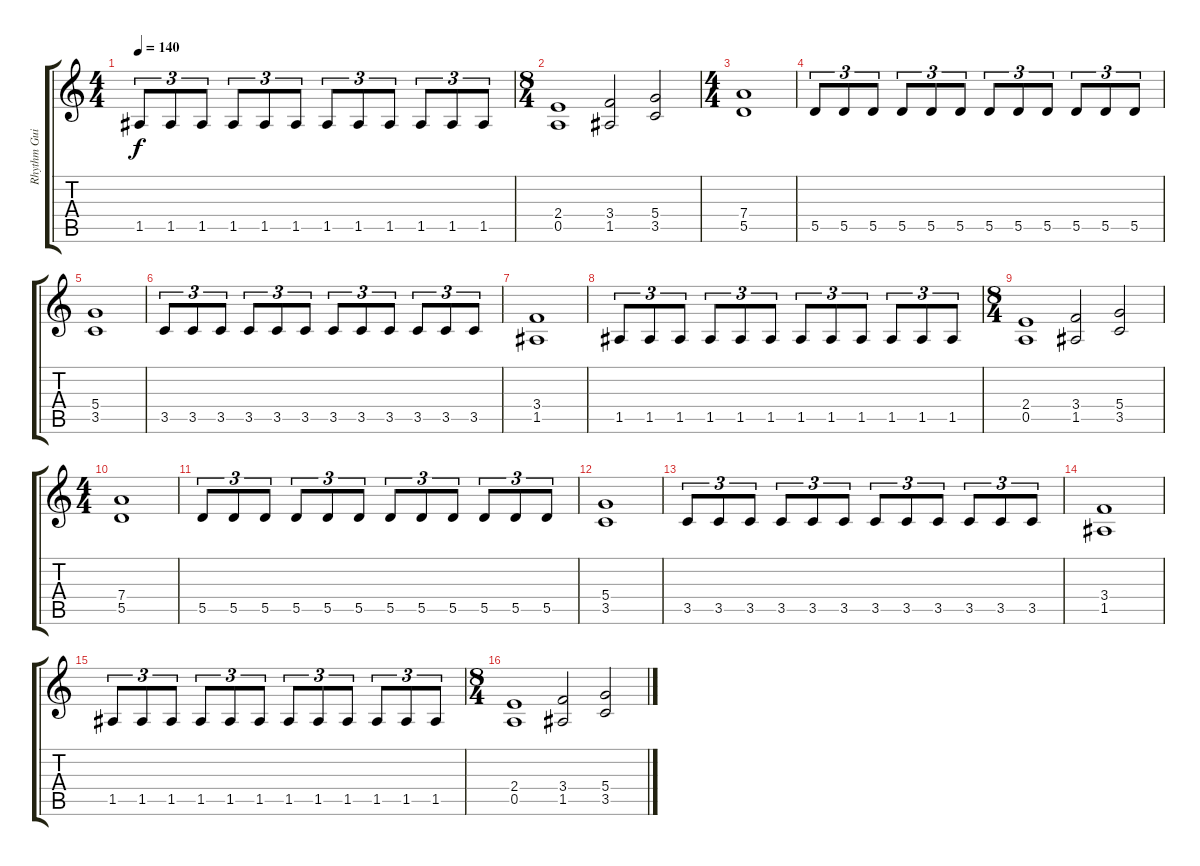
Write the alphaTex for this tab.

\track ("Rhythm Guitar" "Rhythm Gui") {instrument distortionguitar}
\staff {score tabs}
\tuning (E4 B3 G3 D3 A2 E2) {hide}
\ts (4 4)
\tempo 140
\clef g2
\ks c
1.5.8{tu (3 2) dy f instrument electricguitarmuted} 1.5.8{tu (3 2)} 1.5.8{tu (3 2)} 1.5.8{tu (3 2)} 1.5.8{tu (3 2)} 1.5.8{tu (3 2)} 1.5.8{tu (3 2)} 1.5.8{tu (3 2)} 1.5.8{tu (3 2)} 1.5.8{tu (3 2)} 1.5.8{tu (3 2)} 1.5.8{tu (3 2)} |
\ts (8 4)
(2.4 0.5).1{instrument overdrivenguitar} (3.4 1.5).2 (5.4 3.5).2 |
\ts (4 4)
(7.4 5.5).1 |
5.5.8{tu (3 2) instrument electricguitarmuted} 5.5.8{tu (3 2)} 5.5.8{tu (3 2)} 5.5.8{tu (3 2)} 5.5.8{tu (3 2)} 5.5.8{tu (3 2)} 5.5.8{tu (3 2)} 5.5.8{tu (3 2)} 5.5.8{tu (3 2)} 5.5.8{tu (3 2)} 5.5.8{tu (3 2)} 5.5.8{tu (3 2)} |
(5.4 3.5).1{instrument overdrivenguitar} |
3.5.8{tu (3 2) instrument electricguitarmuted} 3.5.8{tu (3 2)} 3.5.8{tu (3 2)} 3.5.8{tu (3 2)} 3.5.8{tu (3 2)} 3.5.8{tu (3 2)} 3.5.8{tu (3 2)} 3.5.8{tu (3 2)} 3.5.8{tu (3 2)} 3.5.8{tu (3 2)} 3.5.8{tu (3 2)} 3.5.8{tu (3 2)} |
(3.4 1.5).1{instrument overdrivenguitar} |
1.5.8{tu (3 2) instrument electricguitarmuted} 1.5.8{tu (3 2)} 1.5.8{tu (3 2)} 1.5.8{tu (3 2)} 1.5.8{tu (3 2)} 1.5.8{tu (3 2)} 1.5.8{tu (3 2)} 1.5.8{tu (3 2)} 1.5.8{tu (3 2)} 1.5.8{tu (3 2)} 1.5.8{tu (3 2)} 1.5.8{tu (3 2)} |
\ts (8 4)
(2.4 0.5).1{instrument overdrivenguitar} (3.4 1.5).2 (5.4 3.5).2 |
\ts (4 4)
(7.4 5.5).1 |
5.5.8{tu (3 2) instrument electricguitarmuted} 5.5.8{tu (3 2)} 5.5.8{tu (3 2)} 5.5.8{tu (3 2)} 5.5.8{tu (3 2)} 5.5.8{tu (3 2)} 5.5.8{tu (3 2)} 5.5.8{tu (3 2)} 5.5.8{tu (3 2)} 5.5.8{tu (3 2)} 5.5.8{tu (3 2)} 5.5.8{tu (3 2)} |
(5.4 3.5).1{instrument overdrivenguitar} |
3.5.8{tu (3 2) instrument electricguitarmuted} 3.5.8{tu (3 2)} 3.5.8{tu (3 2)} 3.5.8{tu (3 2)} 3.5.8{tu (3 2)} 3.5.8{tu (3 2)} 3.5.8{tu (3 2)} 3.5.8{tu (3 2)} 3.5.8{tu (3 2)} 3.5.8{tu (3 2)} 3.5.8{tu (3 2)} 3.5.8{tu (3 2)} |
(3.4 1.5).1{instrument overdrivenguitar} |
1.5.8{tu (3 2) instrument electricguitarmuted} 1.5.8{tu (3 2)} 1.5.8{tu (3 2)} 1.5.8{tu (3 2)} 1.5.8{tu (3 2)} 1.5.8{tu (3 2)} 1.5.8{tu (3 2)} 1.5.8{tu (3 2)} 1.5.8{tu (3 2)} 1.5.8{tu (3 2)} 1.5.8{tu (3 2)} 1.5.8{tu (3 2)} |
\ts (8 4)
(2.4 0.5).1{instrument overdrivenguitar} (3.4 1.5).2 (5.4 3.5).2
